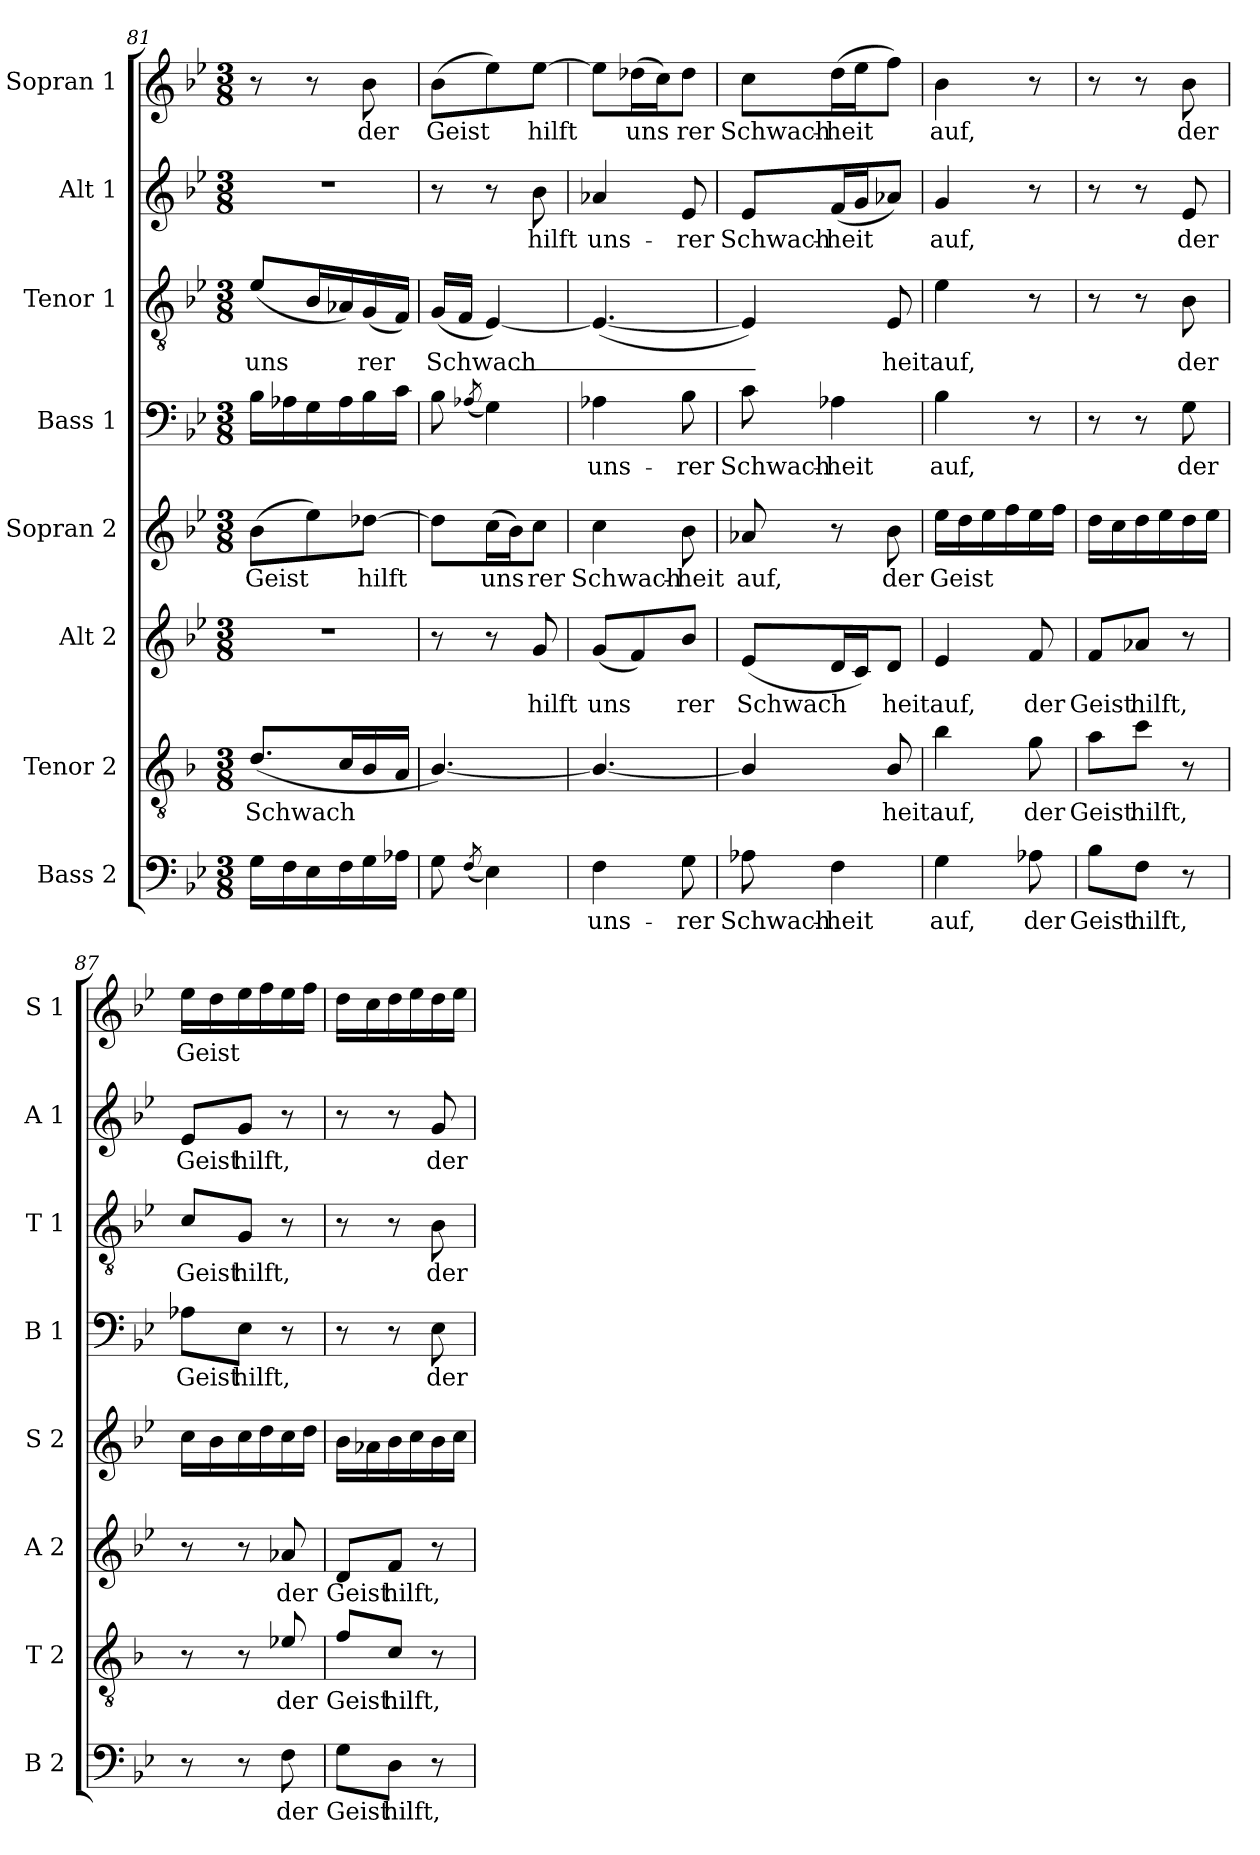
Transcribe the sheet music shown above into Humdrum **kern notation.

**kern	**text	**kern	**text	**kern	**text	**kern	**text	**kern	**text	**kern	**text	**kern	**text	**kern	**text
*part8	*part8	*part7	*part7	*part6	*part6	*part5	*part5	*part4	*part4	*part3	*part3	*part2	*part2	*part1	*part1
*staff8	*staff8	*staff7	*staff7	*staff6	*staff6	*staff5	*staff5	*staff4	*staff4	*staff3	*staff3	*staff2	*staff2	*staff1	*staff1
*I"Bass 2	*	*I"Tenor 2	*	*I"Alt 2	*	*I"Sopran 2	*	*I"Bass 1	*	*I"Tenor 1	*	*I"Alt 1	*	*I"Sopran 1	*
*I'B 2	*	*I'T 2	*	*I'A 2	*	*I'S 2	*	*I'B 1	*	*I'T 1	*	*I'A 1	*	*I'S 1	*
*clefF4	*	*clefGv2	*	*clefG2	*	*clefG2	*	*clefF4	*	*clefGv2	*	*clefG2	*	*clefG2	*
*	*	*ITrd4c7	*	*	*	*	*	*	*	*	*	*	*	*	*
*k[b-e-]	*	*k[b-e-]	*	*k[b-e-]	*	*k[b-e-]	*	*k[b-e-]	*	*k[b-e-]	*	*k[b-e-]	*	*k[b-e-]	*
*M3/8	*	*M3/8	*	*M3/8	*	*M3/8	*	*M3/8	*	*M3/8	*	*M3/8	*	*M3/8	*
=81	=81	=81	=81	=81	=81	=81	=81	=81	=81	=81	=81	=81	=81	=81	=81
!	!	!	!LO:LY:b	!	!	!	!LO:LY:b	!	!	!	!LO:LY:b	!	!	!	!
16G\LL	.	(8.G/L	Schwach	4.r	.	(8b-\L	Geist	16B-\LL	.	(8e-/L	uns	4.r	.	8r	.
16F\	.	.	.	.	.	.	.	16A-X\	.	.	.	.	.	.	.
16E-\	.	.	.	.	.	8ee-\)	.	16G\	.	16B-/L	.	.	.	8r	.
16F\	.	16F/L	.	.	.	.	.	16A-\	.	16A-X/)	.	.	.	.	.
!	!	!	!	!	!	!	!LO:LY:b	!	!	!	!LO:LY:b	!	!	!	!LO:LY:b
16G\	.	16E-/	.	.	.	[8dd-X\J	hilft	16B-\	.	(16G/	rer	.	.	8b-\	der
16A-X\JJ	.	16D/JJ	.	.	.	.	.	16c\JJ	.	16F/JJ)	.	.	.	.	.
=82	=82	=82	=82	=82	=82	=82	=82	=82	=82	=82	=82	=82	=82	=82	=82
!	!	!	!	!	!	!	!	!	!	!	!LO:LY:b	!	!	!	!LO:LY:b
8G\	.	[4.E-/)	.	8r	.	8dd-\L]	.	8B-\	.	(16G/LL	Schwach_-	8r	.	(8b-\L	Geist
.	.	.	.	.	.	.	.	.	.	16F/JJ	.	.	.	.	.
(8qF/	.	.	.	.	.	.	.	(8qA-X/	.	.	.	.	.	.	.
!	!	!	!	!	!	!	!LO:LY:b	!	!	!	!	!	!	!	!
4E-\)	.	.	.	8r	.	(16cc\L	uns	4G\)	.	[4E-/)	.	8r	.	8ee-\)	.
.	.	.	.	.	.	16b-\J)	.	.	.	.	.	.	.	.	.
!	!	!	!	!	!LO:LY:b	!	!LO:LY:b	!	!	!	!	!	!LO:LY:b	!	!LO:LY:b
.	.	.	.	8g/	hilft	8cc\J	rer	.	.	.	.	8b-\	hilft	[8ee-\J	hilft-
!!LO:LB:g=z
=83	=83	=83	=83	=83	=83	=83	=83	=83	=83	=83	=83	=83	=83	=83	=83
!	!LO:LY:b	!	!	!	!LO:LY:b	!	!LO:LY:b	!	!LO:LY:b	!	!	!	!LO:LY:b	!	!LO:LY:b
4F\	uns-	4.E-/_	.	(8g/L	uns	4cc\	Schwach-	4A-X\	uns-	(4.E-/_	.	4a-X/	uns-	8ee-\L]	_
!	!	!	!	!	!	!	!	!	!	!	!	!	!	!	!LO:LY:b
.	.	.	.	8f/)	.	.	.	.	.	.	.	.	.	(16dd-X\L	uns
.	.	.	.	.	.	.	.	.	.	.	.	.	.	16cc\J)	.
!	!LO:LY:b	!	!	!	!LO:LY:b	!	!LO:LY:b	!	!LO:LY:b	!	!	!	!LO:LY:b	!	!LO:LY:b
8G\	rer	.	.	8b-/J	rer	8b-\	heit	8B-\	rer	.	.	8e-/	rer	8dd-\J	rer
=84	=84	=84	=84	=84	=84	=84	=84	=84	=84	=84	=84	=84	=84	=84	=84
!	!LO:LY:b	!	!	!	!LO:LY:b	!	!LO:LY:b	!	!LO:LY:b	!	!	!	!LO:LY:b	!	!LO:LY:b
8A-X\	Schwach-	4E-/]	.	(8e-/L	Schwach	8a-X/	auf,	8c\	Schwach-	4E-/])	.	8e-/L	Schwach-	8cc\L	Schwach-
!	!LO:LY:b	!	!	!	!	!	!	!	!LO:LY:b	!	!	!	!LO:LY:b	!	!LO:LY:b
4F\	heit	.	.	16d/L	.	8r	.	4A-X\	heit	.	.	(16f/L	heit	(16dd\L	heit
.	.	.	.	16c/J)	.	.	.	.	.	.	.	16g/J	.	16ee-\J	.
!	!	!	!LO:LY:b	!	!LO:LY:b	!	!LO:LY:b	!	!	!	!LO:LY:b	!	!	!	!
.	.	8E-/	heit	8d/J	heit	8b-\	der	.	.	8E-/	heit	8a-X/J)	.	8ff\J)	.
=85	=85	=85	=85	=85	=85	=85	=85	=85	=85	=85	=85	=85	=85	=85	=85
!	!LO:LY:b	!	!LO:LY:b	!	!LO:LY:b	!	!LO:LY:b	!	!LO:LY:b	!	!LO:LY:b	!	!LO:LY:b	!	!LO:LY:b
4G\	auf,	4e-\	auf,	4e-/	auf,	16ee-\LL	Geist	4B-\	auf,	4e-\	auf,	4g/	auf,	4b-\	auf,
.	.	.	.	.	.	16dd\	.	.	.	.	.	.	.	.	.
.	.	.	.	.	.	16ee-\	.	.	.	.	.	.	.	.	.
.	.	.	.	.	.	16ff\	.	.	.	.	.	.	.	.	.
!	!LO:LY:b	!	!LO:LY:b	!	!LO:LY:b	!	!	!	!	!	!	!	!	!	!
8A-X\	der	8c\	der	8f/	der	16ee-\	.	8r	.	8r	.	8r	.	8r	.
.	.	.	.	.	.	16ff\JJ	.	.	.	.	.	.	.	.	.
=86	=86	=86	=86	=86	=86	=86	=86	=86	=86	=86	=86	=86	=86	=86	=86
!	!LO:LY:b	!	!LO:LY:b	!	!LO:LY:b	!	!	!	!	!	!	!	!	!	!
8B-\L	Geist	8d\L	Geist	8f/L	Geist	16dd\LL	.	8r	.	8r	.	8r	.	8r	.
.	.	.	.	.	.	16cc\	.	.	.	.	.	.	.	.	.
!	!LO:LY:b	!	!LO:LY:b	!	!LO:LY:b	!	!	!	!	!	!	!	!	!	!
8F\J	hilft,	8f\J	hilft,	8a-X/J	hilft,	16dd\	.	8r	.	8r	.	8r	.	8r	.
.	.	.	.	.	.	16ee-\	.	.	.	.	.	.	.	.	.
!	!	!	!	!	!	!	!	!	!LO:LY:b	!	!LO:LY:b	!	!LO:LY:b	!	!LO:LY:b
8r	.	8r	.	8r	.	16dd\	.	8G\	der	8B-\	der	8e-/	der	8b-\	der
.	.	.	.	.	.	16ee-\JJ	.	.	.	.	.	.	.	.	.
=87	=87	=87	=87	=87	=87	=87	=87	=87	=87	=87	=87	=87	=87	=87	=87
!	!	!	!	!	!	!	!	!	!LO:LY:b	!	!LO:LY:b	!	!LO:LY:b	!	!LO:LY:b
8r	.	8r	.	8r	.	16cc\LL	.	8A-X\L	Geist	8c/L	Geist	8e-/L	Geist	16ee-\LL	Geist
.	.	.	.	.	.	16b-\	.	.	.	.	.	.	.	16dd\	.
!	!	!	!	!	!	!	!	!	!LO:LY:b	!	!LO:LY:b	!	!LO:LY:b	!	!
8r	.	8r	.	8r	.	16cc\	.	8E-\J	hilft,	8G/J	hilft,	8g/J	hilft,	16ee-\	.
.	.	.	.	.	.	16dd\	.	.	.	.	.	.	.	16ff\	.
!	!LO:LY:b	!	!LO:LY:b	!	!LO:LY:b	!	!	!	!	!	!	!	!	!	!
8F\	der	8A-X/	der	8a-X/	der	16cc\	.	8r	.	8r	.	8r	.	16ee-\	.
.	.	.	.	.	.	16dd\JJ	.	.	.	.	.	.	.	16ff\JJ	.
=88	=88	=88	=88	=88	=88	=88	=88	=88	=88	=88	=88	=88	=88	=88	=88
!	!LO:LY:b	!	!LO:LY:b	!	!LO:LY:b	!	!	!	!	!	!	!	!	!	!
8G\L	Geist	8B-/L	Geist	8d/L	Geist	16b-\LL	.	8r	.	8r	.	8r	.	16dd\LL	.
.	.	.	.	.	.	16a-X\	.	.	.	.	.	.	.	16cc\	.
!	!LO:LY:b	!	!LO:LY:b	!	!LO:LY:b	!	!	!	!	!	!	!	!	!	!
8D\J	hilft,	8F/J	hilft,	8f/J	hilft,	16b-\	.	8r	.	8r	.	8r	.	16dd\	.
.	.	.	.	.	.	16cc\	.	.	.	.	.	.	.	16ee-\	.
!	!	!	!	!	!	!	!	!	!LO:LY:b	!	!LO:LY:b	!	!LO:LY:b	!	!
8r	.	8r	.	8r	.	16b-\	.	8E-\	der	8B-\	der	8g/	der	16dd\	.
.	.	.	.	.	.	16cc\JJ	.	.	.	.	.	.	.	16ee-\JJ	.
=	=	=	=	=	=	=	=	=	=	=	=	=	=	=	=
*-	*-	*-	*-	*-	*-	*-	*-	*-	*-	*-	*-	*-	*-	*-	*-
